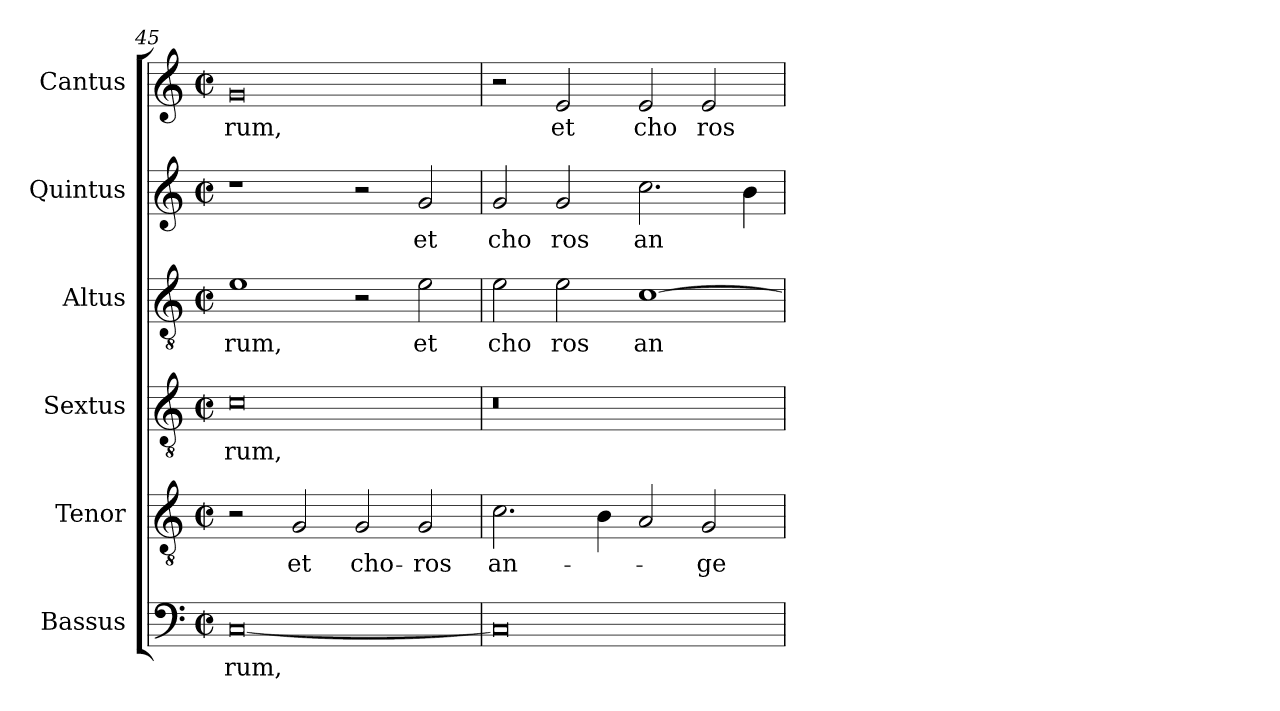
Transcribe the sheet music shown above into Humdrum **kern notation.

**kern	**text	**kern	**text	**kern	**text	**kern	**text	**kern	**text	**kern	**text
*part6	*part6	*part5	*part5	*part4	*part4	*part3	*part3	*part2	*part2	*part1	*part1
*staff6	*staff6	*staff5	*staff5	*staff4	*staff4	*staff3	*staff3	*staff2	*staff2	*staff1	*staff1
*I"Bassus	*	*I"Tenor	*	*I"Sextus	*	*I"Altus	*	*I"Quintus	*	*I"Cantus	*
*clefF4	*	*clefGv2	*	*clefGv2	*	*clefGv2	*	*clefG2	*	*clefG2	*
*M2/2	*	*M2/2	*	*M2/2	*	*M2/2	*	*M2/2	*	*M2/2	*
*met(c|)	*	*met(c|)	*	*met(c|)	*	*met(c|)	*	*met(c|)	*	*met(c|)	*
=45	=45	=45	=45	=45	=45	=45	=45	=45	=45	=45	=45
!	!LO:LY:b	!	!	!	!LO:LY:b:cj	!	!LO:LY:b:cj	!	!	!	!LO:LY:b:cj
[<0C	-rum,	2r	.	0c	-rum,	1e	rum,	1r	.	0g	rum,
!	!	!	!LO:LY:b:cj	!	!	!	!	!	!	!	!
.	.	2G/	et	.	.	.	.	.	.	.	.
!	!	!	!LO:LY:b:cj	!	!	!	!	!	!	!	!
.	.	2G/	cho-	.	.	2r	.	2r	.	.	.
!	!	!	!LO:LY:b:cj	!	!	!	!LO:LY:b:cj	!	!LO:LY:b:cj	!	!
.	.	2G/	-ros	.	.	2e\	et	2g/	et	.	.
=46	=46	=46	=46	=46	=46	=46	=46	=46	=46	=46	=46
!	!	!	!LO:LY:b:cj	!	!	!	!LO:LY:b:cj	!	!LO:LY:b:cj	!	!
0C]	.	2.c\	an-	0r	.	2e\	cho	2g/	cho	2r	.
!	!	!	!	!	!	!	!LO:LY:b:cj	!	!LO:LY:b:cj	!	!LO:LY:b:cj
.	.	.	.	.	.	2e\	ros	2g/	ros	2e/	et
.	.	4B\	.	.	.	.	.	.	.	.	.
!	!	!	!	!	!	!	!LO:LY:b:cj	!	!LO:LY:b:cj	!	!LO:LY:b:cj
.	.	2A/	.	.	.	[<1c	an	2.cc\	an	2e/	cho
!	!	!	!LO:LY:b:cj	!	!	!	!	!	!	!	!LO:LY:b:cj
.	.	2G/	-ge-	.	.	.	.	.	.	2e/	ros
.	.	.	.	.	.	.	.	4b\	.	.	.
=	=	=	=	=	=	=	=	=	=	=	=
*-	*-	*-	*-	*-	*-	*-	*-	*-	*-	*-	*-
